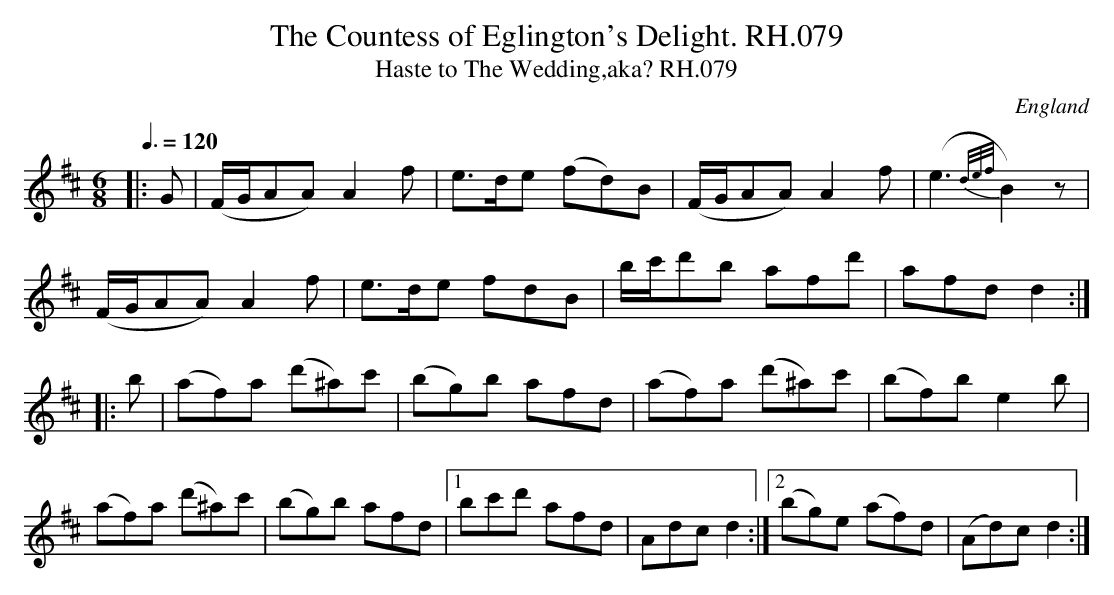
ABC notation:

X:1
T:Countess of Eglington's Delight. RH.079, The
T:Haste to The Wedding,aka? RH.079
O:England
M:6/8
L:1/8
Q:3/8=120
K:D
|:G|(F/G/AA) A2f|e>de (fd)B|\
(F/G/AA) A2f|(e3{d/e/f/} B2)z|
(F/G/AA) A2f|e>de fdB|b/c'/d'b afd'|afd d2:|
|:b|(af)a (d'^a)c'|(bg)b afd|\
(af)a (d'^a)c'|(bf)b e2b|
(af)a (d'^a)c'|(bg)b afd|1bc'd' afd|\
Adc d2:|2(bg)e (af)d|(Ad)c d2:|
